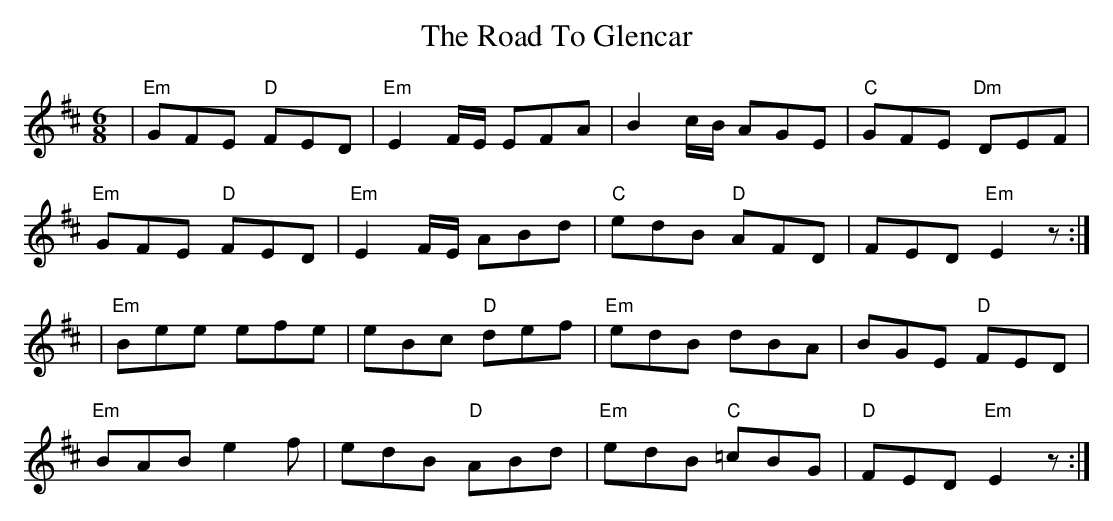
X:1
T:Road To Glencar, The
M:6/8
L:1/8
K:Edor
| "Em"GFE "D"FED| "Em"E2F/E/ EFA| B2c/B/ AGE| "C"GFE "Dm"DEF|
  "Em"GFE "D"FED| "Em"E2F/E/ ABd| "C"edB "D"AFD| FED "Em"E2z:|
| "Em"Bee efe| eBc "D"def| "Em"edB dBA| BGE "D"FED|
  "Em"BAB e2f| edB "D"ABd| "Em"edB "C"=cBG| "D"FED "Em"E2z :|
